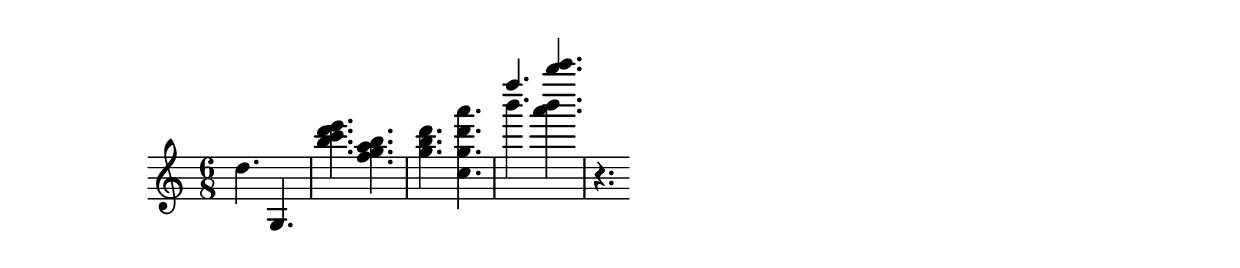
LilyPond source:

\header{
texidoc="
Noteheads can have dots, and rests can too.  Augmentation dots should
never be printed on a staff line, but rather be shifted vertically. They
should go up, but in case of multiple parts, the down stems have down
shifted dots.  (Wanske p. 186) In case of chords, all dots should be in
a column.  The dots go along as rests are shifted to avoid collisions.
";
}


\version "1.3.117";
\score { 
  \context Voice \notes\relative c'' {
    \time 6/8;
	d4. g,,
	<b''4. c d e>  <f g a b>
	<g b d> <c, g' d' a'>
	
	
	\context Staff <
		\context Voice = VA {  \stemUp   f''  <b c> r4.  }
		\context Voice = VB {  \stemDown b, <a b> r4. }
	>
	
	
  }
  \paper { }  
  \midi { }
}
